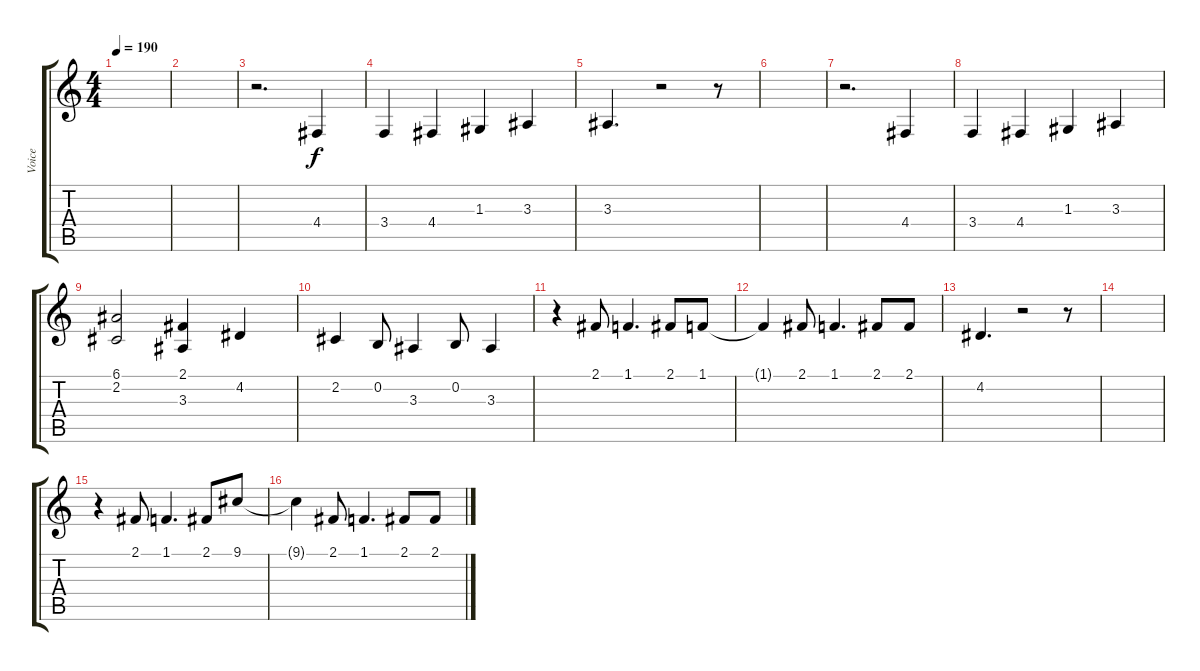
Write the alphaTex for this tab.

\track ("Voice" "Voice") {instrument clarinet}
\staff {score tabs}
\tuning (E4 B3 G3 D3 A2 E2) {hide}
\ts (4 4)
\tempo 190
\clef g2
\ks c
|
|
r.2{d} 4.4.4 |
3.4.4 4.4.4 1.3.4 3.3.4 |
3.3.4{d} r.2 r.8 |
|
r.2{d} 4.4.4 |
3.4.4 4.4.4 1.3.4 3.3.4 |
(6.1 2.2).2 (2.1 3.3).4 4.2.4 |
2.2.4 0.2.8 3.3.4 0.2.8 3.3.4 |
r.4 2.1.8 1.1.4{d} 2.1.8 1.1.8 |
1.1{t}.4 2.1.8 1.1.4{d} 2.1.8 2.1.8 |
4.2.4{d} r.2 r.8 |
|
r.4 2.1.8 1.1.4{d} 2.1.8 9.1.8 |
9.1{t}.4 2.1.8 1.1.4{d} 2.1.8 2.1.8
